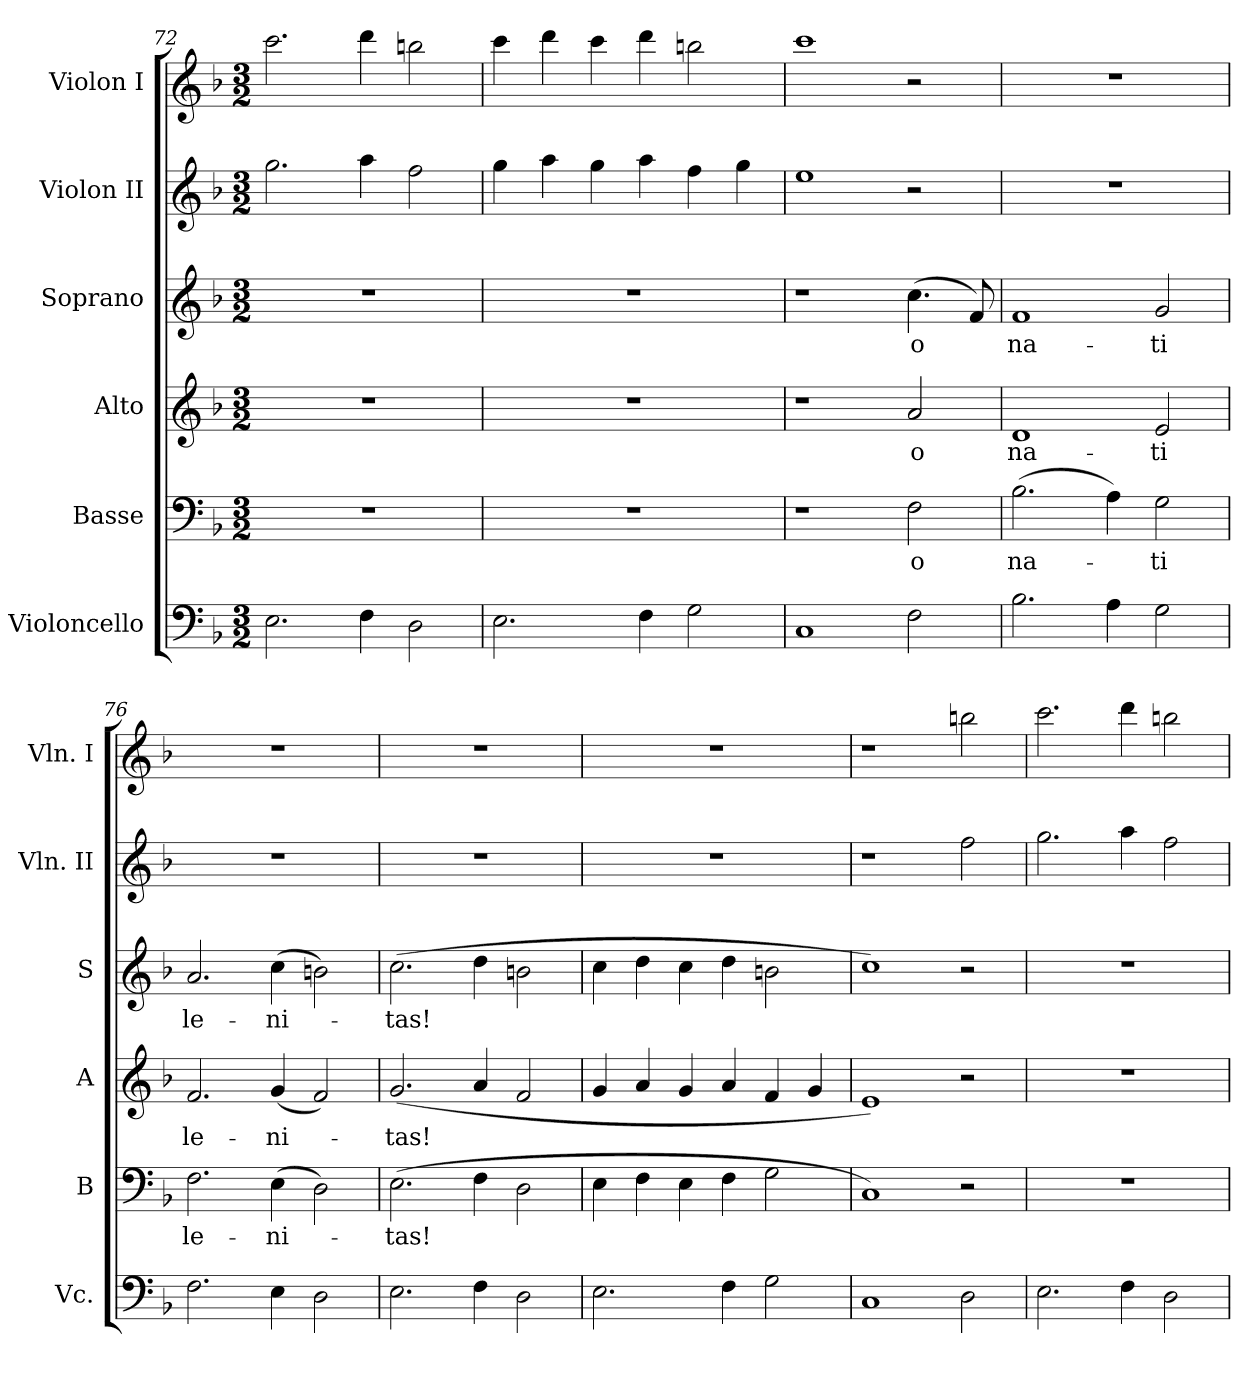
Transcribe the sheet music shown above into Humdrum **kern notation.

**kern	**kern	**text	**kern	**text	**kern	**text	**kern	**kern
*part6	*part5	*part5	*part4	*part4	*part3	*part3	*part2	*part1
*staff6	*staff5	*staff5	*staff4	*staff4	*staff3	*staff3	*staff2	*staff1
*I"Violoncello	*I"Basse	*	*I"Alto	*	*I"Soprano	*	*I"Violon II	*I"Violon I
*I'Vc.	*I'B	*	*I'A	*	*I'S	*	*I'Vln. II	*I'Vln. I
*clefF4	*clefF4	*	*clefG2	*	*clefG2	*	*clefG2	*clefG2
*k[b-]	*k[b-]	*	*k[b-]	*	*k[b-]	*	*k[b-]	*k[b-]
*F:	*F:	*	*F:	*	*F:	*	*F:	*F:
*M3/2	*M3/2	*	*M3/2	*	*M3/2	*	*M3/2	*M3/2
=72	=72	=72	=72	=72	=72	=72	=72	=72
2.E\	1.r	.	1.r	.	1.r	.	2.gg\	2.ccc\
4F\	.	.	.	.	.	.	4aa\	4ddd\
2D\	.	.	.	.	.	.	2ff\	2bbn\
!!LO:LB:g=z
=73	=73	=73	=73	=73	=73	=73	=73	=73
2.E\	1.r	.	1.r	.	1.r	.	4gg\	4ccc\
.	.	.	.	.	.	.	4aa\	4ddd\
.	.	.	.	.	.	.	4gg\	4ccc\
4F\	.	.	.	.	.	.	4aa\	4ddd\
2G\	.	.	.	.	.	.	4ff\	2bbn\
.	.	.	.	.	.	.	4gg\	.
=74	=74	=74	=74	=74	=74	=74	=74	=74
1C	1r	.	1r	.	1r	.	1ee	1ccc
2F\	2F\	o	2a/	o	(4.cc\	o	2r	2r
.	.	.	.	.	8f/)	.	.	.
=75	=75	=75	=75	=75	=75	=75	=75	=75
2.B-\	(2.B-\	na-	1d	na-	1f	na-	1.r	1.r
4A\	4A\)	.	.	.	.	.	.	.
2G\	2G\	-ti	2e/	-ti	2g/	-ti	.	.
=76	=76	=76	=76	=76	=76	=76	=76	=76
2.F\	2.F\	le-	2.f/	le-	2.a/	le-	1.r	1.r
4E\	(4E\	-ni-	(4g/	-ni-	(4cc\	-ni-	.	.
2D\	2D\)	.	2f/)	.	2bn\)	.	.	.
=77	=77	=77	=77	=77	=77	=77	=77	=77
2.E\	(2.E\	-tas!	(2.g/	-tas!	(2.cc\	-tas!	1.r	1.r
4F\	4F\	.	4a/	.	4dd\	.	.	.
2D\	2D\	.	2f/	.	2bn\	.	.	.
=78	=78	=78	=78	=78	=78	=78	=78	=78
2.E\	4E\	.	4g/	.	4cc\	.	1.r	1.r
.	4F\	.	4a/	.	4dd\	.	.	.
.	4E\	.	4g/	.	4cc\	.	.	.
4F\	4F\	.	4a/	.	4dd\	.	.	.
2G\	2G\	.	4f/	.	2bn\	.	.	.
.	.	.	4g/	.	.	.	.	.
=79	=79	=79	=79	=79	=79	=79	=79	=79
1C	1C)	.	1e)	.	1cc)	.	1r	1r
2D\	2r	.	2r	.	2r	.	2ff\	2bbn\
=80	=80	=80	=80	=80	=80	=80	=80	=80
2.E\	1.r	.	1.r	.	1.r	.	2.gg\	2.ccc\
4F\	.	.	.	.	.	.	4aa\	4ddd\
2D\	.	.	.	.	.	.	2ff\	2bbn\
=	=	=	=	=	=	=	=	=
*-	*-	*-	*-	*-	*-	*-	*-	*-
